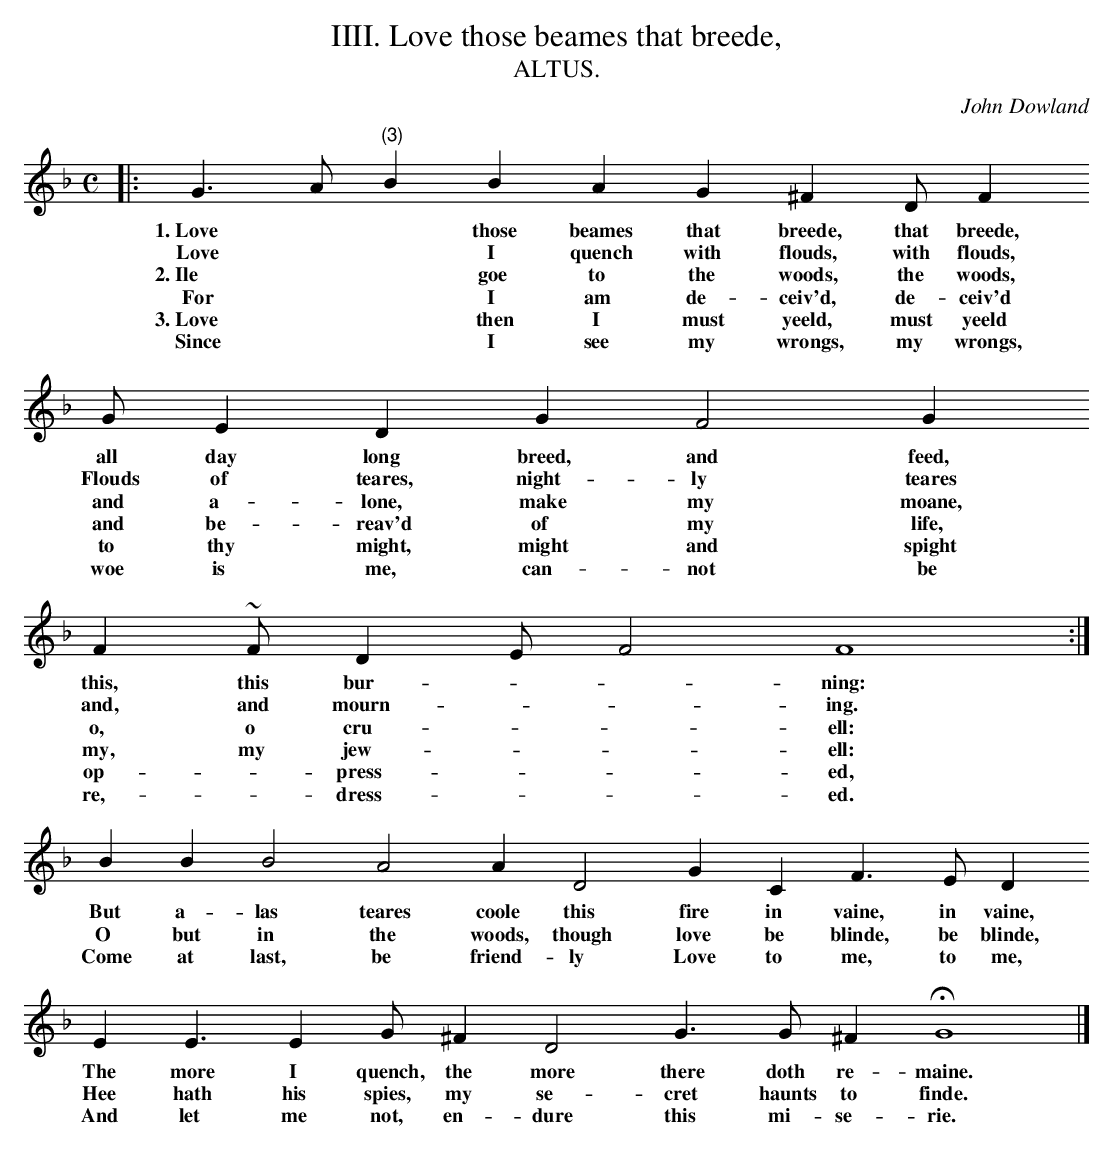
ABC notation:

X:1
T:IIII. Love those beames that breede,
T:ALTUS.
C: John Dowland
L:1/4
M:C
K:G dor
|: G > A "(3)"B B A G ^F D/ F
w: 1.~Love * * those beames that breede,  that breede,
w: Love * * I quench with flouds, with flouds,
w: 2.~Ile * * goe to the woods, the woods,
w: For * * I am de- ceiv'd, de- ceiv'd
w: 3.~Love * * then I must yeeld, must yeeld
w: Since * * I see my wrongs, my wrongs,
G/ E D G F2 G
w: all day long breed, and feed,
w: Flouds of teares, night- ly teares
w: and a- lone, make my moane,
w: and be- reav'd of my life,
w: to thy might, might and spight
w: woe is me, can- not be
F ~ F/ D E/ F2 F4 :|
w: this, this bur- * * ning:
w: and, and  mourn- * * ing.
w: o, o cru- * * ell:
w: my, my jew- * * ell:
w: op- *  press- * * ed,
w: re,-  * dress- * * ed.
B B B2 A2 A D2 G C F > E D
w: But a- las teares coole this fire in vaine, in vaine,
w: O but in the woods, though love be blinde, be blinde,
w: Come at last, be friend- ly Love to me, to me,
E E3/2 E G/ ^F D2 G > G ^F HG4 |]
w: The more I quench, the more there doth re- maine.
w: Hee hath his spies, my se- cret haunts to finde.
w: And let me not, en- dure this mi- se- rie.
